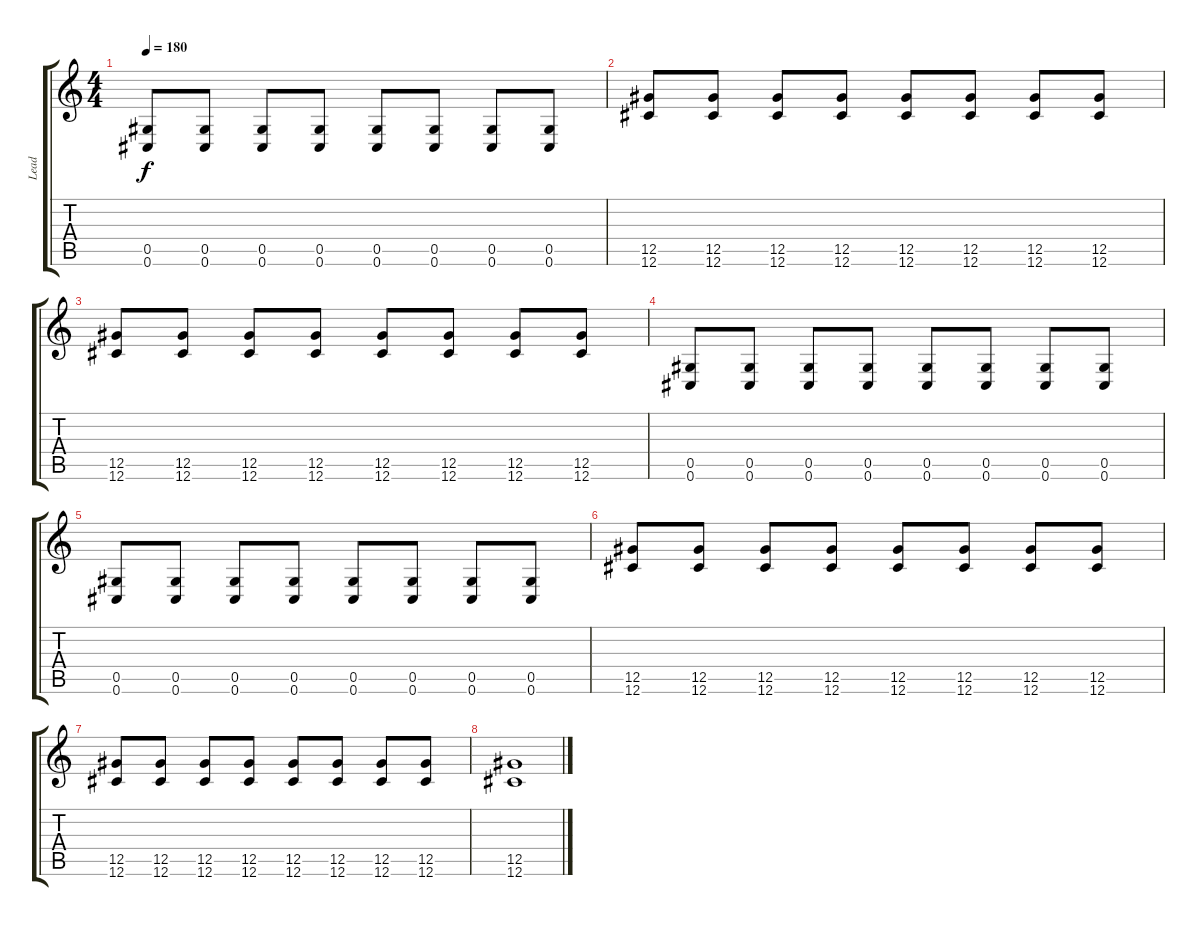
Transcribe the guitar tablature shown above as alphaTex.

\track ("Lead" "Lead") {instrument overdrivenguitar}
\staff {score tabs}
\tuning (Eb4 Bb3 Gb3 Db3 Ab2 Db2) {hide}
\ts (4 4)
\tempo 180
\clef g2
\ks c
(0.5 0.6).8{dy f} (0.5 0.6).8 (0.5 0.6).8 (0.5 0.6).8 (0.5 0.6).8 (0.5 0.6).8 (0.5 0.6).8 (0.5 0.6).8 |
(12.5 12.6).8 (12.5 12.6).8 (12.5 12.6).8 (12.5 12.6).8 (12.5 12.6).8 (12.5 12.6).8 (12.5 12.6).8 (12.5 12.6).8 |
(12.5 12.6).8 (12.5 12.6).8 (12.5 12.6).8 (12.5 12.6).8 (12.5 12.6).8 (12.5 12.6).8 (12.5 12.6).8 (12.5 12.6).8 |
(0.5 0.6).8 (0.5 0.6).8 (0.5 0.6).8 (0.5 0.6).8 (0.5 0.6).8 (0.5 0.6).8 (0.5 0.6).8 (0.5 0.6).8 |
(0.5 0.6).8 (0.5 0.6).8 (0.5 0.6).8 (0.5 0.6).8 (0.5 0.6).8 (0.5 0.6).8 (0.5 0.6).8 (0.5 0.6).8 |
(12.5 12.6).8 (12.5 12.6).8 (12.5 12.6).8 (12.5 12.6).8 (12.5 12.6).8 (12.5 12.6).8 (12.5 12.6).8 (12.5 12.6).8 |
(12.5 12.6).8 (12.5 12.6).8 (12.5 12.6).8 (12.5 12.6).8 (12.5 12.6).8 (12.5 12.6).8 (12.5 12.6).8 (12.5 12.6).8 |
(12.5 12.6).1
